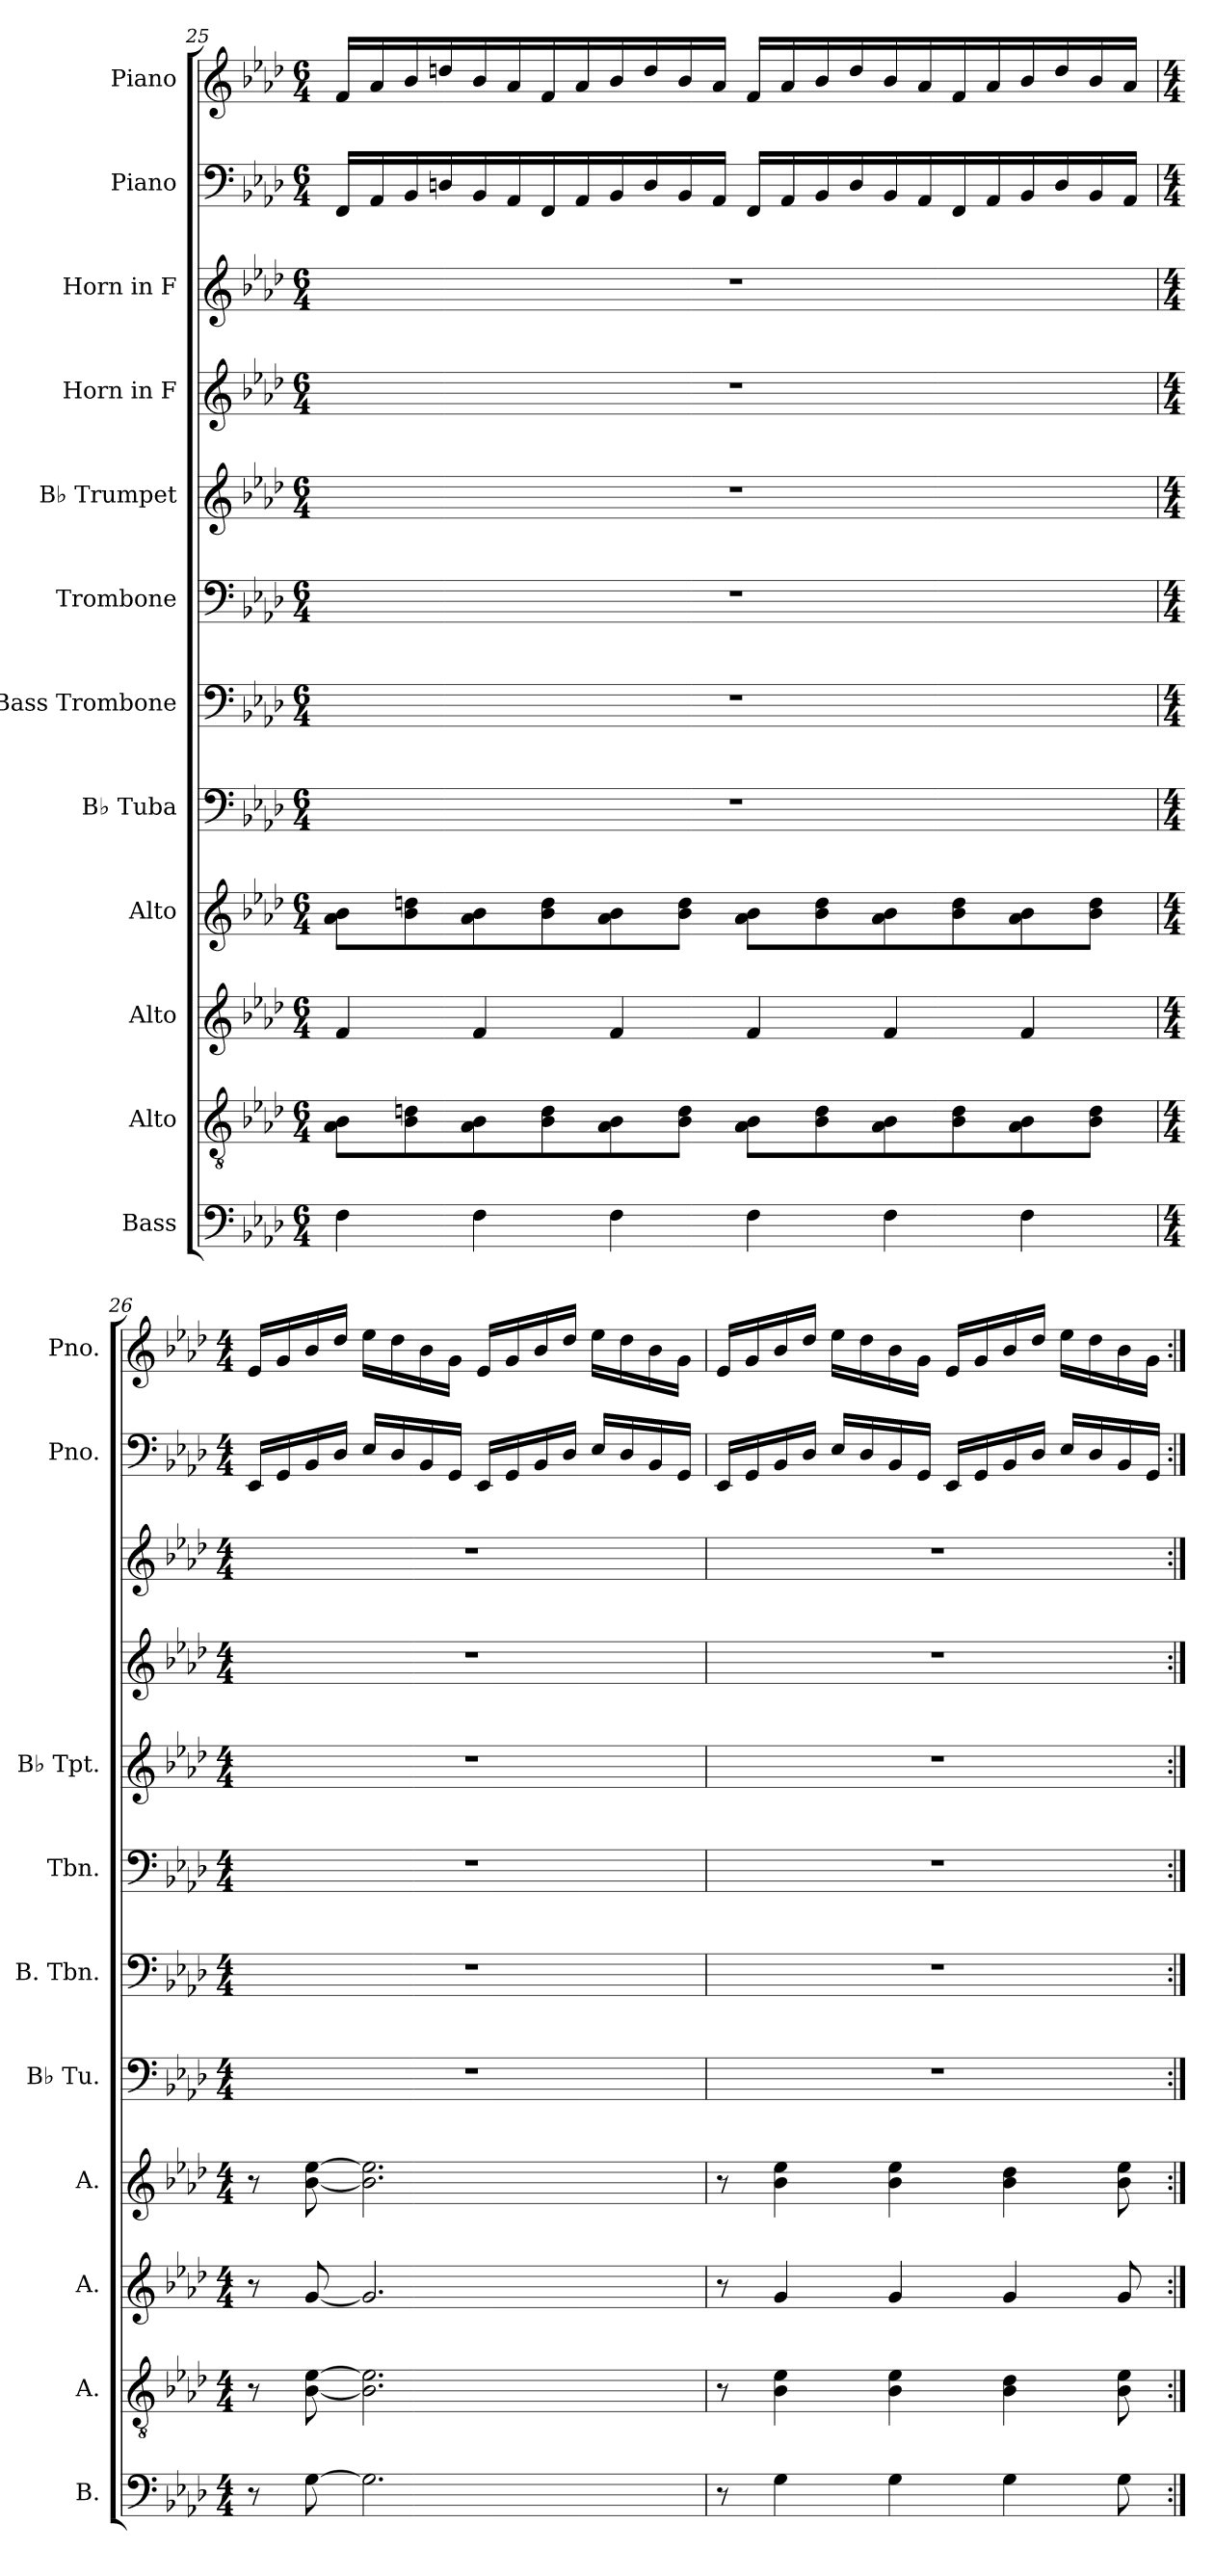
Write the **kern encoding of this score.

**kern	**kern	**kern	**kern	**kern	**kern	**kern	**kern	**kern	**kern	**kern	**kern
*part12	*part11	*part10	*part9	*part8	*part7	*part6	*part5	*part4	*part3	*part2	*part1
*staff12	*staff11	*staff10	*staff9	*staff8	*staff7	*staff6	*staff5	*staff4	*staff3	*staff2	*staff1
*I"Bass	*I"Alto	*I"Alto	*I"Alto	*I"B♭ Tuba	*I"Bass Trombone	*I"Trombone	*I"B♭ Trumpet	*I"Horn in F	*I"Horn in F	*I"Piano	*I"Piano
*I'B.	*I'A.	*I'A.	*I'A.	*I'B♭ Tu.	*I'B. Tbn.	*I'Tbn.	*I'B♭ Tpt.	*	*	*I'Pno.	*I'Pno.
!!LO:PB:g=z
*clefF4	*clefGv2	*clefG2	*clefG2	*clefF4	*clefF4	*clefF4	*clefG2	*clefG2	*clefG2	*clefF4	*clefG2
*	*	*	*	*	*	*	*ITrd1c2	*ITrd4c7	*ITrd4c7	*	*
*k[b-e-a-d-]	*k[b-e-a-d-]	*k[b-e-a-d-]	*k[b-e-a-d-]	*k[b-e-a-d-]	*k[b-e-a-d-]	*k[b-e-a-d-]	*k[b-e-a-d-g-c-]	*k[b-e-a-d-g-]	*k[b-e-a-d-g-]	*k[b-e-a-d-]	*k[b-e-a-d-]
*M6/4	*M6/4	*M6/4	*M6/4	*M6/4	*M6/4	*M6/4	*M6/4	*M6/4	*M6/4	*M6/4	*M6/4
=25	=25	=25	=25	=25	=25	=25	=25	=25	=25	=25	=25
4F\	8A-\ 8B-\L	4f/	8a-\ 8b-\L	1.r	1.r	1.r	1.r	1.r	1.r	16FF/LL	16f/LL
.	.	.	.	.	.	.	.	.	.	16AA-/	16a-/
.	8B-\ 8dn\	.	8b-\ 8ddn\	.	.	.	.	.	.	16BB-/	16b-/
.	.	.	.	.	.	.	.	.	.	16Dn/	16ddn/
4F\	8A-\ 8B-\	4f/	8a-\ 8b-\	.	.	.	.	.	.	16BB-/	16b-/
.	.	.	.	.	.	.	.	.	.	16AA-/	16a-/
.	8B-\ 8d\	.	8b-\ 8dd\	.	.	.	.	.	.	16FF/	16f/
.	.	.	.	.	.	.	.	.	.	16AA-/	16a-/
4F\	8A-\ 8B-\	4f/	8a-\ 8b-\	.	.	.	.	.	.	16BB-/	16b-/
.	.	.	.	.	.	.	.	.	.	16D/	16dd/
.	8B-\ 8d\J	.	8b-\ 8dd\J	.	.	.	.	.	.	16BB-/	16b-/
.	.	.	.	.	.	.	.	.	.	16AA-/JJ	16a-/JJ
4F\	8A-\ 8B-\L	4f/	8a-\ 8b-\L	.	.	.	.	.	.	16FF/LL	16f/LL
.	.	.	.	.	.	.	.	.	.	16AA-/	16a-/
.	8B-\ 8d\	.	8b-\ 8dd\	.	.	.	.	.	.	16BB-/	16b-/
.	.	.	.	.	.	.	.	.	.	16D/	16dd/
4F\	8A-\ 8B-\	4f/	8a-\ 8b-\	.	.	.	.	.	.	16BB-/	16b-/
.	.	.	.	.	.	.	.	.	.	16AA-/	16a-/
.	8B-\ 8d\	.	8b-\ 8dd\	.	.	.	.	.	.	16FF/	16f/
.	.	.	.	.	.	.	.	.	.	16AA-/	16a-/
4F\	8A-\ 8B-\	4f/	8a-\ 8b-\	.	.	.	.	.	.	16BB-/	16b-/
.	.	.	.	.	.	.	.	.	.	16D/	16dd/
.	8B-\ 8d\J	.	8b-\ 8dd\J	.	.	.	.	.	.	16BB-/	16b-/
.	.	.	.	.	.	.	.	.	.	16AA-/JJ	16a-/JJ
=26	=26	=26	=26	=26	=26	=26	=26	=26	=26	=26	=26
*M4/4	*M4/4	*M4/4	*M4/4	*M4/4	*M4/4	*M4/4	*M4/4	*M4/4	*M4/4	*M4/4	*M4/4
8r	8r	8r	8r	1r	1r	1r	1r	1r	1r	16EE-/LL	16e-/LL
.	.	.	.	.	.	.	.	.	.	16GG/	16g/
[8G\	[8B-\ [8e-\	[8g/	[8b-\ [8ee-\	.	.	.	.	.	.	16BB-/	16b-/
.	.	.	.	.	.	.	.	.	.	16D-/JJ	16dd-/JJ
2.G\]	2.B-\] 2.e-\]	2.g/]	2.b-\] 2.ee-\]	.	.	.	.	.	.	16E-/LL	16ee-\LL
.	.	.	.	.	.	.	.	.	.	16D-/	16dd-\
.	.	.	.	.	.	.	.	.	.	16BB-/	16b-\
.	.	.	.	.	.	.	.	.	.	16GG/JJ	16g\JJ
.	.	.	.	.	.	.	.	.	.	16EE-/LL	16e-/LL
.	.	.	.	.	.	.	.	.	.	16GG/	16g/
.	.	.	.	.	.	.	.	.	.	16BB-/	16b-/
.	.	.	.	.	.	.	.	.	.	16D-/JJ	16dd-/JJ
.	.	.	.	.	.	.	.	.	.	16E-/LL	16ee-\LL
.	.	.	.	.	.	.	.	.	.	16D-/	16dd-\
.	.	.	.	.	.	.	.	.	.	16BB-/	16b-\
.	.	.	.	.	.	.	.	.	.	16GG/JJ	16g\JJ
!!LO:PB:g=z
=27	=27	=27	=27	=27	=27	=27	=27	=27	=27	=27	=27
8r	8r	8r	8r	1r	1r	1r	1r	1r	1r	16EE-/LL	16e-/LL
.	.	.	.	.	.	.	.	.	.	16GG/	16g/
4G\	4B-\ 4e-\	4g/	4b-\ 4ee-\	.	.	.	.	.	.	16BB-/	16b-/
.	.	.	.	.	.	.	.	.	.	16D-/JJ	16dd-/JJ
.	.	.	.	.	.	.	.	.	.	16E-/LL	16ee-\LL
.	.	.	.	.	.	.	.	.	.	16D-/	16dd-\
4G\	4B-\ 4e-\	4g/	4b-\ 4ee-\	.	.	.	.	.	.	16BB-/	16b-\
.	.	.	.	.	.	.	.	.	.	16GG/JJ	16g\JJ
.	.	.	.	.	.	.	.	.	.	16EE-/LL	16e-/LL
.	.	.	.	.	.	.	.	.	.	16GG/	16g/
4G\	4B-\ 4d-\	4g/	4b-\ 4dd-\	.	.	.	.	.	.	16BB-/	16b-/
.	.	.	.	.	.	.	.	.	.	16D-/JJ	16dd-/JJ
.	.	.	.	.	.	.	.	.	.	16E-/LL	16ee-\LL
.	.	.	.	.	.	.	.	.	.	16D-/	16dd-\
8G\	8B-\ 8e-\	8g/	8b-\ 8ee-\	.	.	.	.	.	.	16BB-/	16b-\
.	.	.	.	.	.	.	.	.	.	16GG/JJ	16g\JJ
=:|!	=:|!	=:|!	=:|!	=:|!	=:|!	=:|!	=:|!	=:|!	=:|!	=:|!	=:|!
*-	*-	*-	*-	*-	*-	*-	*-	*-	*-	*-	*-
